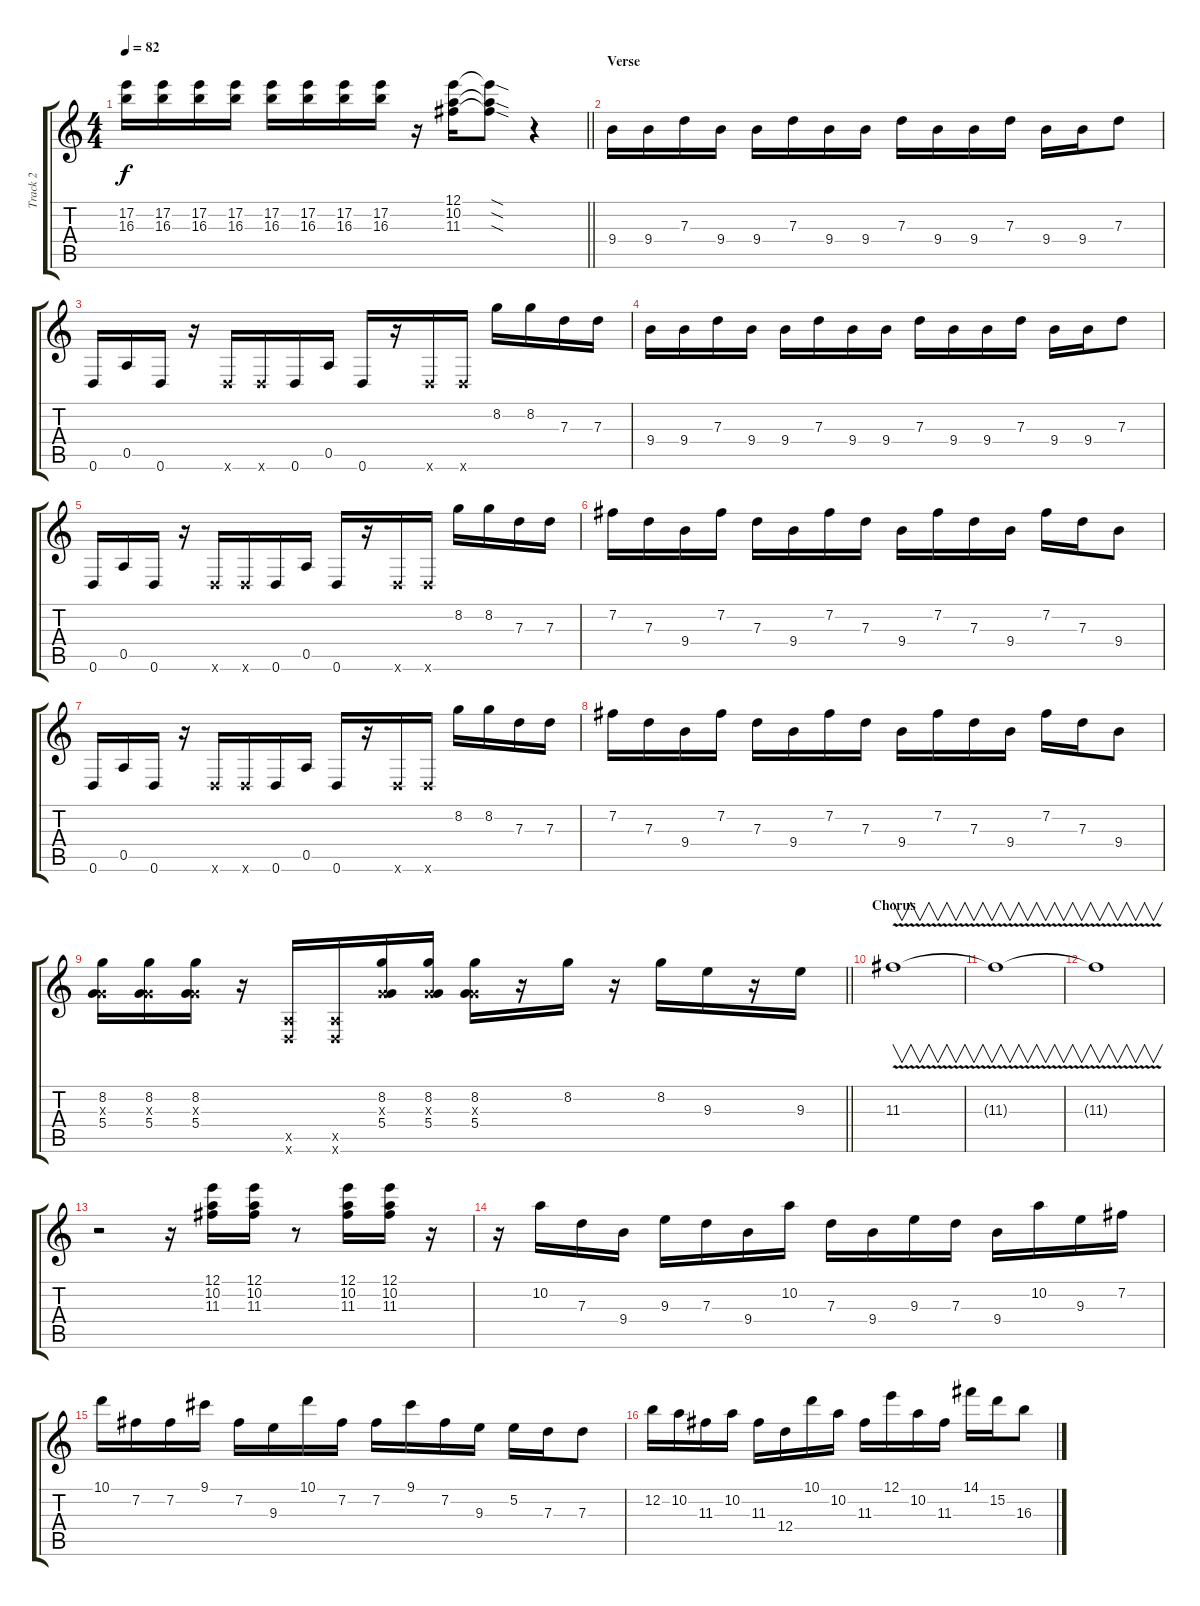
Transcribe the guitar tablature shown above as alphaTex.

\track ("Track 2" "Track 2") {instrument distortionguitar}
\staff {score tabs}
\tuning (E4 B3 G3 D3 A2 D2) {hide}
\ts (4 4)
\tempo 82
\clef g2
\barLineRight lightlight
\ks c
(17.2 16.3).16{dy f} (17.2 16.3).16 (17.2 16.3).16 (17.2 16.3).16 (17.2 16.3).16 (17.2 16.3).16 (17.2 16.3).16 (17.2 16.3).16 r.16 (12.1 10.2 11.3).16 (12.1{sod t} 10.2{sod t} 11.3{sod t}).8 r.4 |
\section ("" "Verse")
9.4.16 9.4.16 7.3.16 9.4.16 9.4.16 7.3.16 9.4.16 9.4.16 7.3.16 9.4.16 9.4.16 7.3.16 9.4.16 9.4.16 7.3.8 |
0.6.16 0.5.16 0.6.16 r.16 0.6{x}.16 0.6{x}.16 0.6.16 0.5.16 0.6.16 r.16 0.6{x}.16 0.6{x}.16 8.2.16 8.2.16 7.3.16 7.3.16 |
9.4.16 9.4.16 7.3.16 9.4.16 9.4.16 7.3.16 9.4.16 9.4.16 7.3.16 9.4.16 9.4.16 7.3.16 9.4.16 9.4.16 7.3.8 |
0.6.16 0.5.16 0.6.16 r.16 0.6{x}.16 0.6{x}.16 0.6.16 0.5.16 0.6.16 r.16 0.6{x}.16 0.6{x}.16 8.2.16 8.2.16 7.3.16 7.3.16 |
7.2.16 7.3.16 9.4.16 7.2.16 7.3.16 9.4.16 7.2.16 7.3.16 9.4.16 7.2.16 7.3.16 9.4.16 7.2.16 7.3.16 9.4.8 |
0.6.16 0.5.16 0.6.16 r.16 0.6{x}.16 0.6{x}.16 0.6.16 0.5.16 0.6.16 r.16 0.6{x}.16 0.6{x}.16 8.2.16 8.2.16 7.3.16 7.3.16 |
7.2.16 7.3.16 9.4.16 7.2.16 7.3.16 9.4.16 7.2.16 7.3.16 9.4.16 7.2.16 7.3.16 9.4.16 7.2.16 7.3.16 9.4.8 |
\barLineRight lightlight
(8.2 0.3{x} 5.4).16 (8.2 0.3{x} 5.4).16 (8.2 0.3{x} 5.4).16 r.16 (0.5{x} 0.6{x}).16 (0.5{x} 0.6{x}).16 (8.2 0.3{x} 5.4).16 (8.2 0.3{x} 5.4).16 (8.2 0.3{x} 5.4).16 r.16 8.2.16 r.16 8.2.16 9.3.16 r.16 9.3.16 |
\section ("" "Chorus")
11.3{v}.1{v} |
11.3{v t}.1{v} |
11.3{v t}.1{v} |
r.2 r.16 (12.1 10.2 11.3).16 (12.1 10.2 11.3).16 r.8 (12.1 10.2 11.3).16 (12.1 10.2 11.3).16 r.16 |
r.16 10.2.16 7.3.16 9.4.16 9.3.16 7.3.16 9.4.16 10.2.16 7.3.16 9.4.16 9.3.16 7.3.16 9.4.16 10.2.16 9.3.16 7.2.16 |
10.1.16 7.2.16 7.2.16 9.1.16 7.2.16 9.3.16 10.1.16 7.2.16 7.2.16 9.1.16 7.2.16 9.3.16 5.2.16 7.3.16 7.3.8 |
12.2.16 10.2.16 11.3.16 10.2.16 11.3.16 12.4.16 10.1.16 10.2.16 11.3.16 12.1.16 10.2.16 11.3.16 14.1.16 15.2.16 16.3.8
